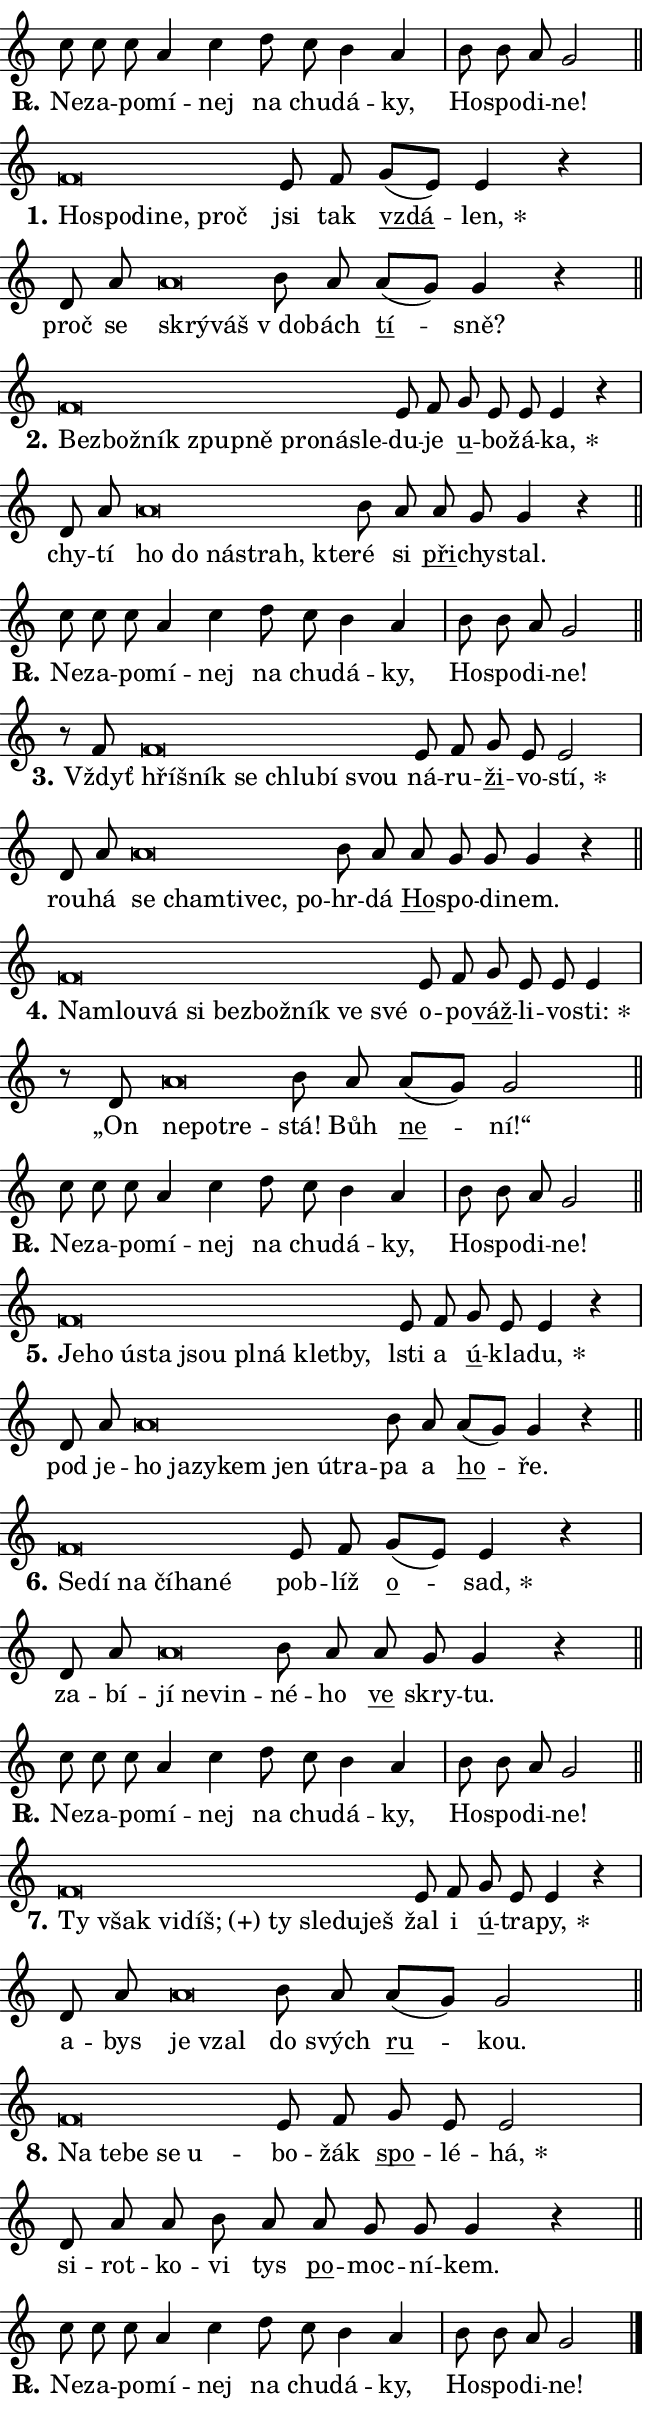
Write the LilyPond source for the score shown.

\version "2.24.0"
\header { tagline = "" }
\paper {
  indent = 0\cm
  top-margin = 0\cm
  right-margin = 0.13\cm % to fit lyric hyphens
  bottom-margin = 0\cm
  left-margin = 0\cm
  paper-width = 11\cm
  page-breaking = #ly:one-page-breaking
  system-system-spacing.basic-distance = #11
  score-system-spacing.basic-distance = #11
  ragged-last = ##f
}


%% Author: Thomas Morley
%% https://lists.gnu.org/archive/html/lilypond-user/2020-05/msg00002.html
#(define (line-position grob)
"Returns position of @var[grob} in current system:
   @code{'start}, if at first time-step
   @code{'end}, if at last time-step
   @code{'middle} otherwise
"
  (let* ((col (ly:item-get-column grob))
         (ln (ly:grob-object col 'left-neighbor))
         (rn (ly:grob-object col 'right-neighbor))
         (col-to-check-left (if (ly:grob? ln) ln col))
         (col-to-check-right (if (ly:grob? rn) rn col))
         (break-dir-left
           (and
             (ly:grob-property col-to-check-left 'non-musical #f)
             (ly:item-break-dir col-to-check-left)))
         (break-dir-right
           (and
             (ly:grob-property col-to-check-right 'non-musical #f)
             (ly:item-break-dir col-to-check-right))))
        (cond ((eqv? 1 break-dir-left) 'start)
              ((eqv? -1 break-dir-right) 'end)
              (else 'middle))))

#(define (tranparent-at-line-position vctor)
  (lambda (grob)
  "Relying on @code{line-position} select the relevant enry from @var{vctor}.
Used to determine transparency,"
    (case (line-position grob)
      ((end) (not (vector-ref vctor 0)))
      ((middle) (not (vector-ref vctor 1)))
      ((start) (not (vector-ref vctor 2))))))

noteHeadBreakVisibility =
#(define-music-function (break-visibility)(vector?)
"Makes @code{NoteHead}s transparent relying on @var{break-visibility}"
#{
  \override NoteHead.transparent =
    #(tranparent-at-line-position break-visibility)
#})

#(define delete-ledgers-for-transparent-note-heads
  (lambda (grob)
    "Reads whether a @code{NoteHead} is transparent.
If so this @code{NoteHead} is removed from @code{'note-heads} from
@var{grob}, which is supposed to be @code{LedgerLineSpanner}.
As a result ledgers are not printed for this @code{NoteHead}"
    (let* ((nhds-array (ly:grob-object grob 'note-heads))
           (nhds-list
             (if (ly:grob-array? nhds-array)
                 (ly:grob-array->list nhds-array)
                 '()))
           ;; Relies on the transparent-property being done before
           ;; Staff.LedgerLineSpanner.after-line-breaking is executed.
           ;; This is fragile ...
           (to-keep
             (remove
               (lambda (nhd)
                 (ly:grob-property nhd 'transparent #f))
               nhds-list)))
      ;; TODO find a better method to iterate over grob-arrays, similiar
      ;; to filter/remove etc for lists
      ;; For now rebuilt from scratch
      (set! (ly:grob-object grob 'note-heads)  '())
      (for-each
        (lambda (nhd)
          (ly:pointer-group-interface::add-grob grob 'note-heads nhd))
        to-keep))))

squashNotes = {
  \override NoteHead.X-extent = #'(-0.2 . 0.2)
  \override NoteHead.Y-extent = #'(-0.75 . 0)
  \override NoteHead.stencil =
    #(lambda (grob)
       (let ((pos (ly:grob-property grob 'staff-position)))
         (begin
           (if (< pos -7) (display "ERROR: Lower brevis then expected\n") (display ""))
           (if (<= pos -6) ly:text-interface::print ly:note-head::print))))
}
unSquashNotes = {
  \revert NoteHead.X-extent
  \revert NoteHead.Y-extent
  \revert NoteHead.stencil
}

hideNotes = \noteHeadBreakVisibility #begin-of-line-visible
unHideNotes = \noteHeadBreakVisibility #all-visible

% work-around for resetting accidentals
% https://lilypond.org/doc/v2.23/Documentation/notation/displaying-rhythms#unmetered-music
cadenzaMeasure = {
  \cadenzaOff
  \partial 1024 s1024
  \cadenzaOn
}

#(define-markup-command (accent layout props text) (markup?)
  "Underline accented syllable"
  (interpret-markup layout props
    #{\markup \override #'(offset . 4.3) \underline { #text }#}))

responsum = \markup \concat {
  "R" \hspace #-1.05 \path #0.1 #'((moveto 0 0.07) (lineto 0.9 0.8)) \hspace #0.05 "."
}

spaceSize = #0.6828661417322834 % exact space size for TeX Gyre Schola

\layout {
  \context {
    \Staff
    \remove "Time_signature_engraver"
    \override LedgerLineSpanner.after-line-breaking = #delete-ledgers-for-transparent-note-heads
  }
  \context {
    \Lyrics {
      \override LyricSpace.minimum-distance = \spaceSize
      \override LyricText.font-name = #"TeX Gyre Schola"
      \override LyricText.font-size = 1
      \override StanzaNumber.font-name = #"TeX Gyre Schola Bold"
      \override StanzaNumber.font-size = 1
    }
  }
  \context {
    \Score 
    \override NoteHead.text =
      #(lambda (grob) 
        (let ((pos (ly:grob-property grob 'staff-position)))
          #{\markup {
            \combine
              \halign #-0.55 \raise #(if (= pos -6) 0 0.5) \override #'(thickness . 2) \draw-line #'(3.2 . 0)
              \musicglyph "noteheads.sM1"
          }#}))
  }
}

% magnetic-lyrics.ily
%
%   written by
%     Jean Abou Samra <jean@abou-samra.fr>
%     Werner Lemberg <wl@gnu.org>
%
%   adapted by
%     Jiri Hon <jiri.hon@gmail.com>
%
% Version 2022-Apr-15

% https://www.mail-archive.com/lilypond-user@gnu.org/msg149350.html

#(define (Left_hyphen_pointer_engraver context)
   "Collect syllable-hyphen-syllable occurrences in lyrics and store
them in properties.  This engraver only looks to the left.  For
example, if the lyrics input is @code{foo -- bar}, it does the
following.

@itemize @bullet
@item
Set the @code{text} property of the @code{LyricHyphen} grob between
@q{foo} and @q{bar} to @code{foo}.

@item
Set the @code{left-hyphen} property of the @code{LyricText} grob with
text @q{foo} to the @code{LyricHyphen} grob between @q{foo} and
@q{bar}.
@end itemize

Use this auxiliary engraver in combination with the
@code{lyric-@/text::@/apply-@/magnetic-@/offset!} hook."
   (let ((hyphen #f)
         (text #f))
     (make-engraver
      (acknowledgers
       ((lyric-syllable-interface engraver grob source-engraver)
        (set! text grob)))
      (end-acknowledgers
       ((lyric-hyphen-interface engraver grob source-engraver)
        ;(when (not (grob::has-interface grob 'lyric-space-interface))
          (set! hyphen grob)));)
      ((stop-translation-timestep engraver)
       (when (and text hyphen)
         (ly:grob-set-object! text 'left-hyphen hyphen))
       (set! text #f)
       (set! hyphen #f)))))

#(define (lyric-text::apply-magnetic-offset! grob)
   "If the space between two syllables is less than the value in
property @code{LyricText@/.details@/.squash-threshold}, move the right
syllable to the left so that it gets concatenated with the left
syllable.

Use this function as a hook for
@code{LyricText@/.after-@/line-@/breaking} if the
@code{Left_@/hyphen_@/pointer_@/engraver} is active."
   (let ((hyphen (ly:grob-object grob 'left-hyphen #f)))
     (when hyphen
       (let ((left-text (ly:spanner-bound hyphen LEFT)))
         (when (grob::has-interface left-text 'lyric-syllable-interface)
           (let* ((common (ly:grob-common-refpoint grob left-text X))
                  (this-x-ext (ly:grob-extent grob common X))
                  (left-x-ext
                   (begin
                     ;; Trigger magnetism for left-text.
                     (ly:grob-property left-text 'after-line-breaking)
                     (ly:grob-extent left-text common X)))
                  ;; `delta` is the gap width between two syllables.
                  (delta (- (interval-start this-x-ext)
                            (interval-end left-x-ext)))
                  (details (ly:grob-property grob 'details))
                  (threshold (assoc-get 'squash-threshold details 0.2)))
             (when (< delta threshold)
               (let* (;; We have to manipulate the input text so that
                      ;; ligatures crossing syllable boundaries are not
                      ;; disabled.  For languages based on the Latin
                      ;; script this is essentially a beautification.
                      ;; However, for non-Western scripts it can be a
                      ;; necessity.
                      (lt (ly:grob-property left-text 'text))
                      (rt (ly:grob-property grob 'text))
                      (is-space (grob::has-interface hyphen 'lyric-space-interface))
                      (space (if is-space " " ""))
                      (extra-delta (if is-space spaceSize 0))
                      ;; Append new syllable.
                      (ltrt-space (if (and (string? lt) (string? rt))
                                (string-append lt space rt)
                                (make-concat-markup (list lt space rt))))
                      ;; Right-align `ltrt` to the right side.
                      (ltrt-space-markup (grob-interpret-markup
                               grob
                               (make-translate-markup
                                (cons (interval-length this-x-ext) 0)
                                (make-right-align-markup ltrt-space)))))
                 (begin
                   ;; Don't print `left-text`.
                   (ly:grob-set-property! left-text 'stencil #f)
                   ;; Set text and stencil (which holds all collected
                   ;; syllables so far) and shift it to the left.
                   (ly:grob-set-property! grob 'text ltrt-space)
                   (ly:grob-set-property! grob 'stencil ltrt-space-markup)
                   (ly:grob-translate-axis! grob (- (- delta extra-delta)) X))))))))))


#(define (lyric-hyphen::displace-bounds-first grob)
   ;; Make very sure this callback isn't triggered too early.
   (let ((left (ly:spanner-bound grob LEFT))
         (right (ly:spanner-bound grob RIGHT)))
     (ly:grob-property left 'after-line-breaking)
     (ly:grob-property right 'after-line-breaking)
     (ly:lyric-hyphen::print grob)))

squashThreshold = #0.4

\layout {
  \context {
    \Lyrics
    \consists #Left_hyphen_pointer_engraver
    \override LyricText.after-line-breaking =
      #lyric-text::apply-magnetic-offset!
    \override LyricHyphen.stencil = #lyric-hyphen::displace-bounds-first
    \override LyricText.details.squash-threshold = \squashThreshold
    \override LyricHyphen.minimum-distance = 0
    \override LyricHyphen.minimum-length = \squashThreshold
  }
}

squashText = \override LyricText.details.squash-threshold = 9999
unSquashText = \override LyricText.details.squash-threshold = \squashThreshold

leftText = \override LyricText.self-alignment-X = #LEFT
unLeftText = \revert LyricText.self-alignment-X

starOffset = #(lambda (grob) 
                (let ((x_offset (ly:self-alignment-interface::aligned-on-x-parent grob)))
                  (if (= x_offset 0) 0 (+ x_offset 1.2))))

star = #(define-music-function (syllable)(string?)
"Append star separator at the end of a syllable"
#{
  \once \override LyricText.X-offset = #starOffset
  \lyricmode { \markup {
    #syllable
    \override #'((font-name . "TeX Gyre Schola Bold")) \hspace #0.2 \lower #0.65 \larger "*"
  } }
#})

starAccent = #(define-music-function (syllable)(string?)
"Append star separator at the end of a syllable and make accent"
#{
  \once \override LyricText.X-offset = #starOffset
  \lyricmode { \markup {
    \accent #syllable
    \override #'((font-name . "TeX Gyre Schola Bold")) \hspace #0.2 \lower #0.65 \larger "*"
  } }
#})

breath = #(define-music-function (syllable)(string?)
"Append breathing indicator at the end of a syllable"
#{
  \lyricmode { \markup { #syllable "+" } }
#})

optionalBreath = #(define-music-function (syllable)(string?)
"Append optional breathing indicator at the end of a syllable"
#{
  \lyricmode { \markup { #syllable "(+)" } }
#})


\score {
    <<
        \new Voice = "melody" { \cadenzaOn \key c \major \relative { c''8 c c a4 c \bar "" d8 c \bar "" b4 a \cadenzaMeasure \bar "|" b8 b a g2 \cadenzaMeasure \bar "||" \break } }
        \new Lyrics \lyricsto "melody" { \lyricmode { \set stanza = \responsum
Ne -- za -- po -- mí -- nej na chu -- dá -- ky, Ho -- spo -- di -- ne! } }
    >>
    \layout {}
}

\score {
    <<
        \new Voice = "melody" { \cadenzaOn \key c \major \relative { \squashNotes f'\breve*1/16 \hideNotes \breve*1/16 \bar "" \breve*1/16 \bar "" \breve*1/16 \breve*1/16 \bar "" \unHideNotes \unSquashNotes e8 f \bar "" g[( e)] e4 r \cadenzaMeasure \bar "|" d8 a' \bar "" \squashNotes a\breve*1/16 \hideNotes \breve*1/16 \bar "" \unHideNotes \unSquashNotes b8 a \bar "" a[( g)] g4 r \cadenzaMeasure \bar "||" \break } }
        \new Lyrics \lyricsto "melody" { \lyricmode { \set stanza = "1."
\leftText Ho -- \squashText spo -- di -- ne, proč \unLeftText \unSquashText jsi tak \markup \accent vzdá -- \star len, proč se \leftText skrý -- \squashText váš \unLeftText \unSquashText "v do" -- bách \markup \accent tí -- sně? } }
    >>
    \layout {}
}

\score {
    <<
        \new Voice = "melody" { \cadenzaOn \key c \major \relative { \squashNotes f'\breve*1/16 \hideNotes \breve*1/16 \bar "" \breve*1/16 \bar "" \breve*1/16 \bar "" \breve*1/16 \bar "" \breve*1/16 \bar "" \breve*1/16 \breve*1/16 \bar "" \unHideNotes \unSquashNotes e8 f \bar "" g e e e4 r \cadenzaMeasure \bar "|" d8 a' \bar "" \squashNotes a\breve*1/16 \hideNotes \breve*1/16 \bar "" \breve*1/16 \bar "" \breve*1/16 \breve*1/16 \bar "" \unHideNotes \unSquashNotes b8 a \bar "" a g g4 r \cadenzaMeasure \bar "||" \break } }
        \new Lyrics \lyricsto "melody" { \lyricmode { \set stanza = "2."
\leftText Bez -- \squashText bož -- ník zpup -- ně pro -- ná -- sle -- \unLeftText \unSquashText du -- je \markup \accent u -- bo -- žá -- \star ka, chy -- tí \leftText ho \squashText do ná -- strah, kte -- \unLeftText \unSquashText ré si \markup \accent při -- chy -- stal. } }
    >>
    \layout {}
}

\score {
    <<
        \new Voice = "melody" { \cadenzaOn \key c \major \relative { c''8 c c a4 c \bar "" d8 c \bar "" b4 a \cadenzaMeasure \bar "|" b8 b a g2 \cadenzaMeasure \bar "||" \break } }
        \new Lyrics \lyricsto "melody" { \lyricmode { \set stanza = \responsum
Ne -- za -- po -- mí -- nej na chu -- dá -- ky, Ho -- spo -- di -- ne! } }
    >>
    \layout {}
}

\score {
    <<
        \new Voice = "melody" { \cadenzaOn \key c \major \relative { r8 f'8 \squashNotes f\breve*1/16 \hideNotes \breve*1/16 \bar "" \breve*1/16 \bar "" \breve*1/16 \bar "" \breve*1/16 \breve*1/16 \bar "" \unHideNotes \unSquashNotes e8 f \bar "" g e e2 \cadenzaMeasure \bar "|" d8 a' \bar "" \squashNotes a\breve*1/16 \hideNotes \breve*1/16 \bar "" \breve*1/16 \bar "" \breve*1/16 \breve*1/16 \bar "" \unHideNotes \unSquashNotes b8 a \bar "" a g g g4 r \cadenzaMeasure \bar "||" \break } }
        \new Lyrics \lyricsto "melody" { \lyricmode { \set stanza = "3."
Vždyť \leftText hří -- \squashText šník se chlu -- bí svou \unLeftText \unSquashText ná -- ru -- \markup \accent ži -- vo -- \star stí, rou -- há \leftText se \squashText cham -- ti -- vec, po -- \unLeftText \unSquashText hr -- dá \markup \accent Ho -- spo -- di -- nem. } }
    >>
    \layout {}
}

\score {
    <<
        \new Voice = "melody" { \cadenzaOn \key c \major \relative { \squashNotes f'\breve*1/16 \hideNotes \breve*1/16 \bar "" \breve*1/16 \bar "" \breve*1/16 \bar "" \breve*1/16 \bar "" \breve*1/16 \bar "" \breve*1/16 \bar "" \breve*1/16 \breve*1/16 \bar "" \unHideNotes \unSquashNotes e8 f \bar "" g e e e4 \cadenzaMeasure \bar "|" r8 d8 \squashNotes a'\breve*1/16 \hideNotes \breve*1/16 \breve*1/16 \bar "" \unHideNotes \unSquashNotes b8 a \bar "" a[( g)] g2 \cadenzaMeasure \bar "||" \break } }
        \new Lyrics \lyricsto "melody" { \lyricmode { \set stanza = "4."
\leftText Na -- \squashText mlou -- vá si bez -- bož -- ník ve své \unLeftText \unSquashText o -- po -- \markup \accent váž -- li -- vo -- \star sti: „On \leftText ne -- \squashText po -- tre -- \unLeftText \unSquashText stá! Bůh \markup \accent ne -- ní!“ } }
    >>
    \layout {}
}

\score {
    <<
        \new Voice = "melody" { \cadenzaOn \key c \major \relative { c''8 c c a4 c \bar "" d8 c \bar "" b4 a \cadenzaMeasure \bar "|" b8 b a g2 \cadenzaMeasure \bar "||" \break } }
        \new Lyrics \lyricsto "melody" { \lyricmode { \set stanza = \responsum
Ne -- za -- po -- mí -- nej na chu -- dá -- ky, Ho -- spo -- di -- ne! } }
    >>
    \layout {}
}

\score {
    <<
        \new Voice = "melody" { \cadenzaOn \key c \major \relative { \squashNotes f'\breve*1/16 \hideNotes \breve*1/16 \bar "" \breve*1/16 \bar "" \breve*1/16 \bar "" \breve*1/16 \bar "" \breve*1/16 \bar "" \breve*1/16 \bar "" \breve*1/16 \breve*1/16 \bar "" \unHideNotes \unSquashNotes e8 f \bar "" g e e4 r \cadenzaMeasure \bar "|" d8 a' \bar "" \squashNotes a\breve*1/16 \hideNotes \breve*1/16 \bar "" \breve*1/16 \bar "" \breve*1/16 \bar "" \breve*1/16 \bar "" \breve*1/16 \breve*1/16 \bar "" \unHideNotes \unSquashNotes b8 a \bar "" a[( g)] g4 r \cadenzaMeasure \bar "||" \break } }
        \new Lyrics \lyricsto "melody" { \lyricmode { \set stanza = "5."
\leftText Je -- \squashText ho ú -- sta jsou pl -- ná klet -- by, \unLeftText \unSquashText lsti a \markup \accent ú -- kla -- \star du, pod je -- \leftText ho \squashText ja -- zy -- kem jen ú -- tra -- \unLeftText \unSquashText pa a \markup \accent ho -- ře. } }
    >>
    \layout {}
}

\score {
    <<
        \new Voice = "melody" { \cadenzaOn \key c \major \relative { \squashNotes f'\breve*1/16 \hideNotes \breve*1/16 \bar "" \breve*1/16 \bar "" \breve*1/16 \bar "" \breve*1/16 \breve*1/16 \bar "" \unHideNotes \unSquashNotes e8 f \bar "" g[( e)] e4 r \cadenzaMeasure \bar "|" d8 a' \bar "" \squashNotes a\breve*1/16 \hideNotes \breve*1/16 \breve*1/16 \bar "" \unHideNotes \unSquashNotes b8 a \bar "" a g g4 r \cadenzaMeasure \bar "||" \break } }
        \new Lyrics \lyricsto "melody" { \lyricmode { \set stanza = "6."
\leftText Se -- \squashText dí na čí -- ha -- né \unLeftText \unSquashText pob -- líž \markup \accent o -- \star sad, za -- bí -- \leftText jí \squashText ne -- vin -- \unLeftText \unSquashText né -- ho \markup \accent ve skry -- tu. } }
    >>
    \layout {}
}

\score {
    <<
        \new Voice = "melody" { \cadenzaOn \key c \major \relative { c''8 c c a4 c \bar "" d8 c \bar "" b4 a \cadenzaMeasure \bar "|" b8 b a g2 \cadenzaMeasure \bar "||" \break } }
        \new Lyrics \lyricsto "melody" { \lyricmode { \set stanza = \responsum
Ne -- za -- po -- mí -- nej na chu -- dá -- ky, Ho -- spo -- di -- ne! } }
    >>
    \layout {}
}

\score {
    <<
        \new Voice = "melody" { \cadenzaOn \key c \major \relative { \squashNotes f'\breve*1/16 \hideNotes \breve*1/16 \bar "" \breve*1/16 \bar "" \breve*1/16 \bar "" \breve*1/16 \bar "" \breve*1/16 \bar "" \breve*1/16 \breve*1/16 \bar "" \unHideNotes \unSquashNotes e8 f \bar "" g e e4 r \cadenzaMeasure \bar "|" d8 a' \bar "" \squashNotes a\breve*1/16 \hideNotes \breve*1/16 \bar "" \unHideNotes \unSquashNotes b8 a \bar "" a[( g)] g2 \cadenzaMeasure \bar "||" \break } }
        \new Lyrics \lyricsto "melody" { \lyricmode { \set stanza = "7."
\leftText Ty \squashText však vi -- \optionalBreath díš; ty sle -- du -- ješ \unLeftText \unSquashText žal i \markup \accent ú -- tra -- \star py, a -- bys \leftText je \squashText vzal \unLeftText \unSquashText do svých \markup \accent ru -- kou. } }
    >>
    \layout {}
}

\score {
    <<
        \new Voice = "melody" { \cadenzaOn \key c \major \relative { \squashNotes f'\breve*1/16 \hideNotes \breve*1/16 \bar "" \breve*1/16 \bar "" \breve*1/16 \breve*1/16 \bar "" \unHideNotes \unSquashNotes e8 f \bar "" g e e2 \cadenzaMeasure \bar "|" d8 a' \bar "" a b8 a \bar "" a g g g4 r \cadenzaMeasure \bar "||" \break } }
        \new Lyrics \lyricsto "melody" { \lyricmode { \set stanza = "8."
\leftText Na \squashText te -- be se u -- \unLeftText \unSquashText bo -- žák \markup \accent spo -- lé -- \star há, si -- rot -- ko -- vi tys \markup \accent po -- moc -- ní -- kem. } }
    >>
    \layout {}
}

\score {
    <<
        \new Voice = "melody" { \cadenzaOn \key c \major \relative { c''8 c c a4 c \bar "" d8 c \bar "" b4 a \cadenzaMeasure \bar "|" b8 b a g2 \cadenzaMeasure \bar "||" \break } \bar "|." }
        \new Lyrics \lyricsto "melody" { \lyricmode { \set stanza = \responsum
Ne -- za -- po -- mí -- nej na chu -- dá -- ky, Ho -- spo -- di -- ne! } }
    >>
    \layout {}
}
